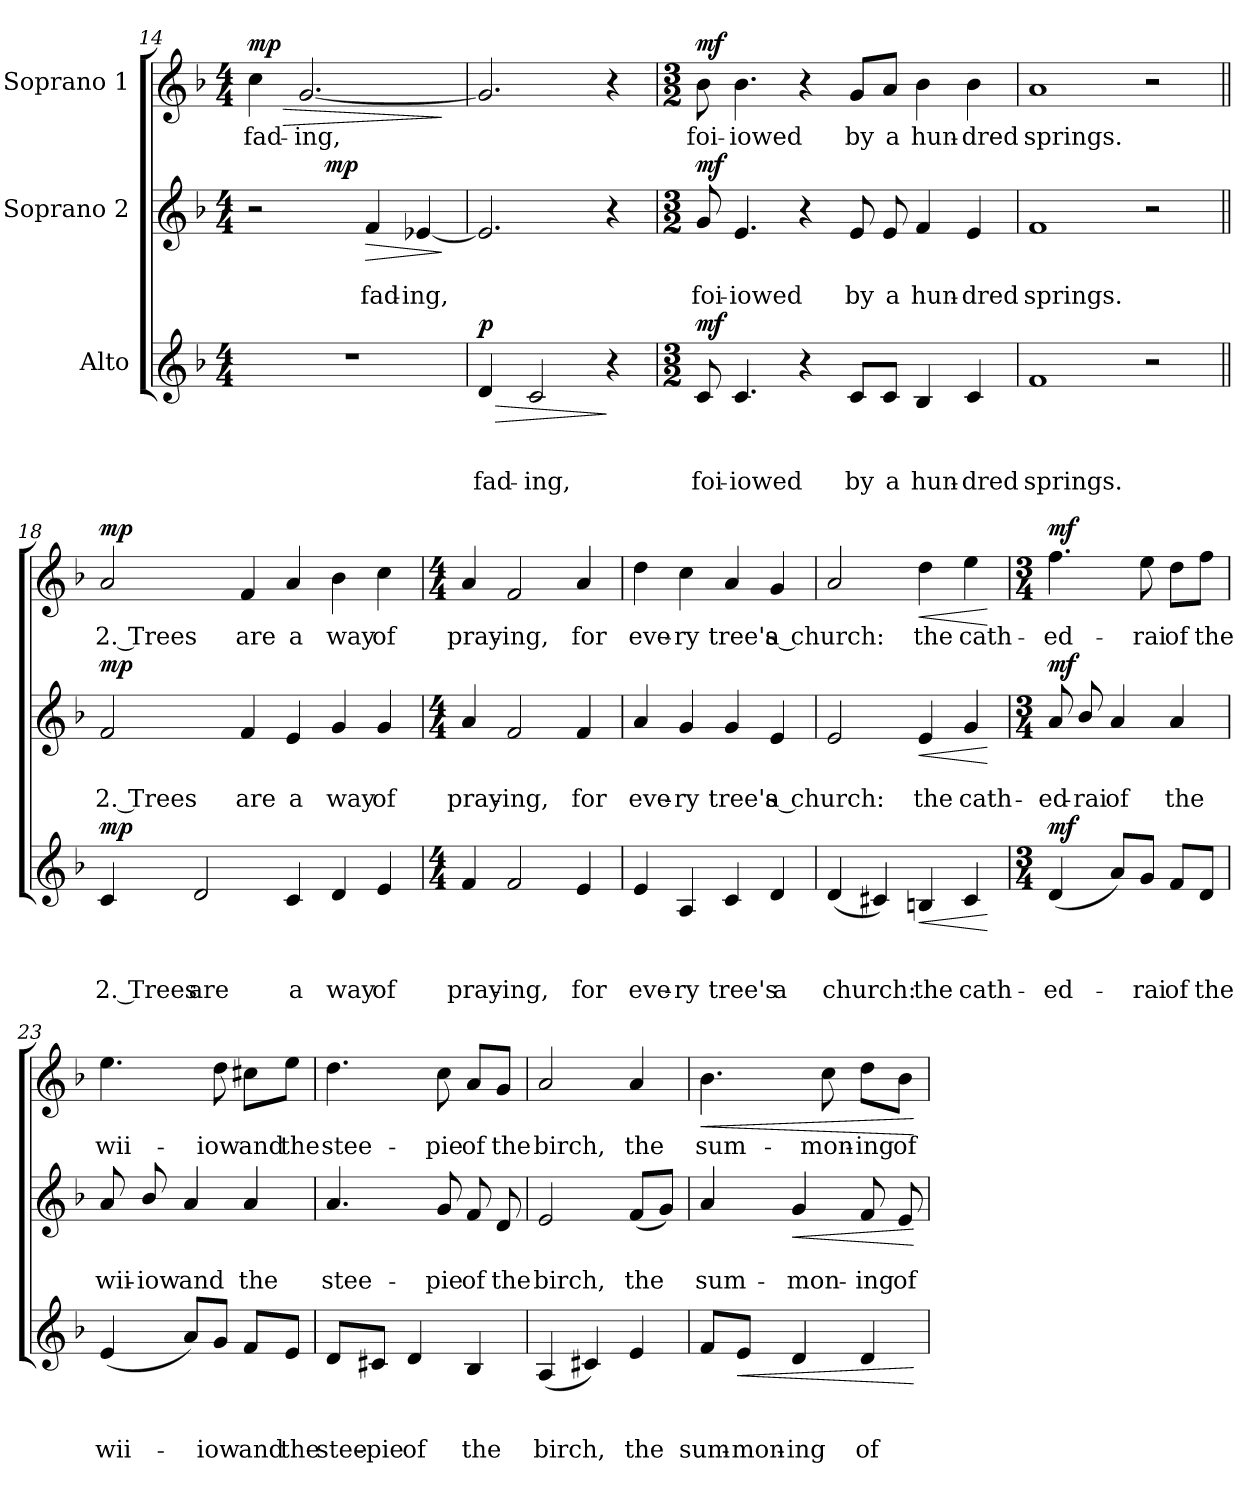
**kern	**text	**text	**text	**dynam	**kern	**text	**text	**dynam	**kern	**text	**dynam
*part3	*part3	*part3	*part3	*part3	*part2	*part2	*part2	*part2	*part1	*part1	*part1
*staff3	*staff3	*staff3	*staff3	*staff3	*staff2	*staff2	*staff2	*staff2	*staff1	*staff1	*staff1
*I"Alto	*	*	*	*	*I"Soprano 2	*	*	*	*I"Soprano 1	*	*
*clefG2	*	*	*	*	*clefG2	*	*	*	*clefG2	*	*
*k[b-]	*	*	*	*	*k[b-]	*	*	*	*k[b-]	*	*
*F:	*	*	*	*	*F:	*	*	*	*F:	*	*
*M4/4	*	*	*	*	*M4/4	*	*	*	*M4/4	*	*
=14	=14	=14	=14	=14	=14	=14	=14	=14	=14	=14	=14
!	!	!	!	!	!	!	!	!	!	!LO:LY:b	!LO:HP:b
!	!	!	!	!	!	!	!	!	!	!	!LO:DY:n=1:a
*	*	*	*	*	*^	*	*	*	*	*	*
1r	.	.	.	.	2r	3ryy	.	.	.	4cc\	fad-	> mp
!	!	!	!	!	!	!	!	!	!	!	!LO:LY:b	!
.	.	.	.	.	.	.	.	.	.	[<2.g/	-ing,	.
!	!	!	!	!	!	!	!	!	!LO:DY:a	!	!	!
.	.	.	.	.	.	3%2ryy	.	.	mp	.	.	.
!	!	!	!	!	!	!	!	!LO:LY:b	!LO:HP:b	!	!	!
.	.	.	.	.	4f/	.	.	fad-	>	.	.	.
!	!	!	!	!	!	!	!	!LO:LY:b	!	!	!	!
.	.	.	.	.	[<4e-X/	.	.	-ing,	.	.	.	.
.	.	.	.	.	.	.	.	.	]	.	.	]
=15	=15	=15	=15	=15	=15	=15	=15	=15	=15	=15	=15	=15
!	!	!	!LO:LY:b	!LO:HP:b	!	!	!	!	!	!	!	!
!	!	!	!	!LO:DY:n=1:a	!	!	!	!	!	!	!	!
*	*	*	*	*	*v	*v	*	*	*	*	*	*
4d/	.	.	fad-	> p	2.e-/]	.	.	.	2.g/]	.	.
!	!	!	!LO:LY:b:rj	!	!	!	!	!	!	!	!
2c/	.	.	-ing,	.	.	.	.	.	.	.	.
4r	.	.	.	]	4r	.	.	.	4r	.	.
=16	=16	=16	=16	=16	=16	=16	=16	=16	=16	=16	=16
*M3/2	*	*	*	*	*M3/2	*	*	*	*M3/2	*	*
!	!	!	!LO:LY:b	!LO:DY:a	!	!	!LO:LY:b	!LO:DY:a	!	!LO:LY:b	!LO:DY:a
8c/	.	.	foi-	mf	8g/	.	foi-	mf	8b-\	foi-	mf
!	!	!	!LO:LY:b	!	!	!	!LO:LY:b	!	!	!LO:LY:b	!
4.c/	.	.	-iowed	.	4.e/	.	-iowed	.	4.b-\	-iowed	.
4r	.	.	.	.	4r	.	.	.	4r	.	.
!	!	!	!LO:LY:b	!	!	!	!LO:LY:b	!	!	!LO:LY:b	!
8c/L	.	.	by	.	8e/	.	by	.	8g/L	by	.
!	!	!	!LO:LY:b	!	!	!	!LO:LY:b	!	!	!LO:LY:b	!
8c/J	.	.	a	.	8e/	.	a	.	8a/J	a	.
!	!	!	!LO:LY:b	!	!	!	!LO:LY:b	!	!	!LO:LY:b	!
4B-/	.	.	hun-	.	4f/	.	hun-	.	4b-\	hun-	.
!	!	!	!LO:LY:b:rj	!	!	!	!LO:LY:b:rj	!	!	!LO:LY:b:rj	!
4c/	.	.	-dred	.	4e/	.	-dred	.	4b-\	-dred	.
!!LO:LB:g=z
=17	=17	=17	=17	=17	=17	=17	=17	=17	=17	=17	=17
!	!	!	!LO:LY:b	!	!	!	!LO:LY:b	!	!	!LO:LY:b	!
1f	.	.	springs.	.	1f	.	springs.	.	1a	springs.	.
2r	.	.	.	.	2r	.	.	.	2r	.	.
=18||	=18||	=18||	=18||	=18||	=18||	=18||	=18||	=18||	=18||	=18||	=18||
!	!	!	!LO:LY:b:rj	!LO:DY:a	!	!	!LO:LY:b:rj	!LO:DY:a	!	!LO:LY:b:rj	!LO:DY:a
4c/	.	.	2. Trees	mp	2f/	.	2. Trees	mp	2a/	2. Trees	mp
!	!	!	!LO:LY:b	!	!	!	!	!	!	!	!
2d/	.	.	are	.	.	.	.	.	.	.	.
!	!	!	!	!	!	!	!LO:LY:b	!	!	!LO:LY:b	!
.	.	.	.	.	4f/	.	are	.	4f/	are	.
!	!	!	!LO:LY:b	!	!	!	!LO:LY:b	!	!	!LO:LY:b	!
4c/	.	.	a	.	4e/	.	a	.	4a/	a	.
!	!	!	!LO:LY:b	!	!	!	!LO:LY:b	!	!	!LO:LY:b	!
4d/	.	.	way	.	4g/	.	way	.	4b-\	way	.
!	!	!	!LO:LY:b	!	!	!	!LO:LY:b	!	!	!LO:LY:b	!
4e/	.	.	of	.	4g/	.	of	.	4cc\	of	.
=19	=19	=19	=19	=19	=19	=19	=19	=19	=19	=19	=19
*M4/4	*	*	*	*	*M4/4	*	*	*	*M4/4	*	*
!	!	!	!LO:LY:b	!	!	!	!LO:LY:b	!	!	!LO:LY:b	!
4f/	.	.	pray-	.	4a/	.	pray-	.	4a/	pray-	.
!	!	!	!LO:LY:b:rj	!	!	!	!LO:LY:b:rj	!	!	!LO:LY:b:rj	!
2f/	.	.	-ing,	.	2f/	.	-ing,	.	2f/	-ing,	.
!	!	!	!LO:LY:b	!	!	!	!LO:LY:b	!	!	!LO:LY:b	!
4e/	.	.	for	.	4f/	.	for	.	4a/	for	.
=20	=20	=20	=20	=20	=20	=20	=20	=20	=20	=20	=20
!	!	!	!LO:LY:b	!	!	!	!LO:LY:b	!	!	!LO:LY:b	!
4e/	.	.	eve-	.	4a/	.	eve-	.	4dd\	eve-	.
!	!	!	!LO:LY:b:rj	!	!	!	!LO:LY:b:rj	!	!	!LO:LY:b:rj	!
4A/	.	.	-ry	.	4g/	.	-ry	.	4cc\	-ry	.
!	!	!	!LO:LY:b	!	!	!	!LO:LY:b	!	!	!LO:LY:b	!
4c/	.	.	tree's	.	4g/	.	tree's	.	4a/	tree's	.
!	!	!	!LO:LY:b	!	!	!	!LO:LY:b	!	!	!LO:LY:b	!
4d/	.	.	a	.	4e/	.	a church:	.	4g/	a church:	.
=21	=21	=21	=21	=21	=21	=21	=21	=21	=21	=21	=21
!	!	!	!LO:LY:b	!	!	!	!	!	!	!	!
(<4d/	.	.	church:	.	2e/	.	.	.	2a/	.	.
4c#X/)	.	.	.	.	.	.	.	.	.	.	.
!	!	!	!LO:LY:b	!LO:HP:b	!	!	!LO:LY:b	!LO:HP:b	!	!LO:LY:b	!LO:HP:b
4Bn/	.	.	the	<	4e/	.	the	<	4dd\	the	<
!	!	!	!LO:LY:b	!	!	!	!LO:LY:b	!	!	!LO:LY:b	!
4c#/	.	.	cath-	.	4g/	.	cath-	.	4ee\	cath-	.
.	.	.	.	[	.	.	.	[	.	.	[
!!LO:LB:g=z
=22	=22	=22	=22	=22	=22	=22	=22	=22	=22	=22	=22
*M3/4	*	*	*	*	*M3/4	*	*	*	*M3/4	*	*
!	!	!	!LO:LY:b	!LO:DY:a	!	!	!LO:LY:b	!LO:DY:a	!	!LO:LY:b	!LO:DY:a
(<4d/	.	.	-ed-	mf	8a/	.	-ed-	mf	4.ff\	-ed-	mf
!	!	!	!	!	!	!	!LO:LY:b:rj	!	!	!	!
.	.	.	.	.	8b-/	.	-rai	.	.	.	.
!	!	!	!	!	!	!	!LO:LY:b	!	!	!	!
8a/L)	.	.	.	.	4a/	.	of	.	.	.	.
!	!	!	!LO:LY:b	!	!	!	!	!	!	!LO:LY:b	!
8g/J	.	.	-rai	.	.	.	.	.	8ee\	-rai	.
!	!	!	!LO:LY:b	!	!	!	!LO:LY:b	!	!	!LO:LY:b	!
8f/L	.	.	of	.	4a/	.	the	.	8dd\L	of	.
!	!	!	!LO:LY:b	!	!	!	!	!	!	!LO:LY:b	!
8d/J	.	.	the	.	.	.	.	.	8ff\J	the	.
=23	=23	=23	=23	=23	=23	=23	=23	=23	=23	=23	=23
!	!	!	!LO:LY:b	!	!	!	!LO:LY:b	!	!	!LO:LY:b	!
(<4e/	.	.	wii-	.	8a/	.	wii-	.	4.ee\	wii-	.
!	!	!	!	!	!	!	!LO:LY:b:rj	!	!	!	!
.	.	.	.	.	8b-/	.	-iow	.	.	.	.
!	!	!	!	!	!	!	!LO:LY:b	!	!	!	!
8a/L)	.	.	.	.	4a/	.	and	.	.	.	.
!	!	!	!LO:LY:b	!	!	!	!	!	!	!LO:LY:b	!
8g/J	.	.	-iow	.	.	.	.	.	8dd\	-iow	.
!	!	!	!LO:LY:b	!	!	!	!LO:LY:b	!	!	!LO:LY:b	!
8f/L	.	.	and	.	4a/	.	the	.	8cc#X\L	and	.
!	!	!	!LO:LY:b	!	!	!	!	!	!	!LO:LY:b	!
8e/J	.	.	the	.	.	.	.	.	8ee\J	the	.
=24	=24	=24	=24	=24	=24	=24	=24	=24	=24	=24	=24
!	!	!	!LO:LY:b	!	!	!	!LO:LY:b	!	!	!LO:LY:b	!
8d/L	.	.	stee-	.	4.a/	.	stee-	.	4.dd\	stee-	.
!	!	!	!LO:LY:b	!	!	!	!	!	!	!	!
8c#X/J	.	.	-pie	.	.	.	.	.	.	.	.
!	!	!	!LO:LY:b	!	!	!	!	!	!	!	!
4d/	.	.	of	.	.	.	.	.	.	.	.
!	!	!	!	!	!	!	!LO:LY:b	!	!	!LO:LY:b	!
.	.	.	.	.	8g/	.	-pie	.	8cc\	-pie	.
!	!	!	!LO:LY:b	!	!	!	!LO:LY:b	!	!	!LO:LY:b	!
4B-/	.	.	the	.	8f/	.	of	.	8a/L	of	.
!	!	!	!	!	!	!	!LO:LY:b	!	!	!LO:LY:b	!
.	.	.	.	.	8d/	.	the	.	8g/J	the	.
=25	=25	=25	=25	=25	=25	=25	=25	=25	=25	=25	=25
!	!	!	!LO:LY:b	!	!	!	!LO:LY:b	!	!	!LO:LY:b	!
(<4A/	.	.	birch,	.	2e/	.	birch,	.	2a/	birch,	.
4c#X/)	.	.	.	.	.	.	.	.	.	.	.
!	!	!	!LO:LY:b	!	!	!	!LO:LY:b	!	!	!LO:LY:b	!
4e/	.	.	the	.	(<8f/L	.	the	.	4a/	the	.
.	.	.	.	.	8g/J)	.	.	.	.	.	.
!!LO:PB:g=z
=26	=26	=26	=26	=26	=26	=26	=26	=26	=26	=26	=26
!	!	!	!LO:LY:b	!	!	!	!LO:LY:b	!	!	!LO:LY:b	!LO:HP:b
8f/L	.	.	sum-	.	4a/	.	sum-	.	4.b-\	sum-	<
!	!	!	!LO:LY:b	!LO:HP:b	!	!	!	!	!	!	!
8e/J	.	.	-mon-	<	.	.	.	.	.	.	.
!	!	!	!LO:LY:b:rj	!	!	!	!LO:LY:b	!LO:HP:b	!	!	!
4d/	.	.	-ing	.	4g/	.	-mon-	<	.	.	.
!	!	!	!	!	!	!	!	!	!	!LO:LY:b	!
.	.	.	.	.	.	.	.	.	8cc\	-mon-	.
!	!	!	!LO:LY:b	!	!	!	!LO:LY:b	!	!	!LO:LY:b:rj	!
4d/	.	.	of	.	8f/	.	-ing	.	8dd\L	-ing	.
!	!	!	!	!	!	!	!LO:LY:b	!	!	!LO:LY:b	!
.	.	.	.	.	8e/	.	of	.	8b-\J	of	.
.	.	.	.	[	.	.	.	[	.	.	[
=	=	=	=	=	=	=	=	=	=	=	=
*-	*-	*-	*-	*-	*-	*-	*-	*-	*-	*-	*-
